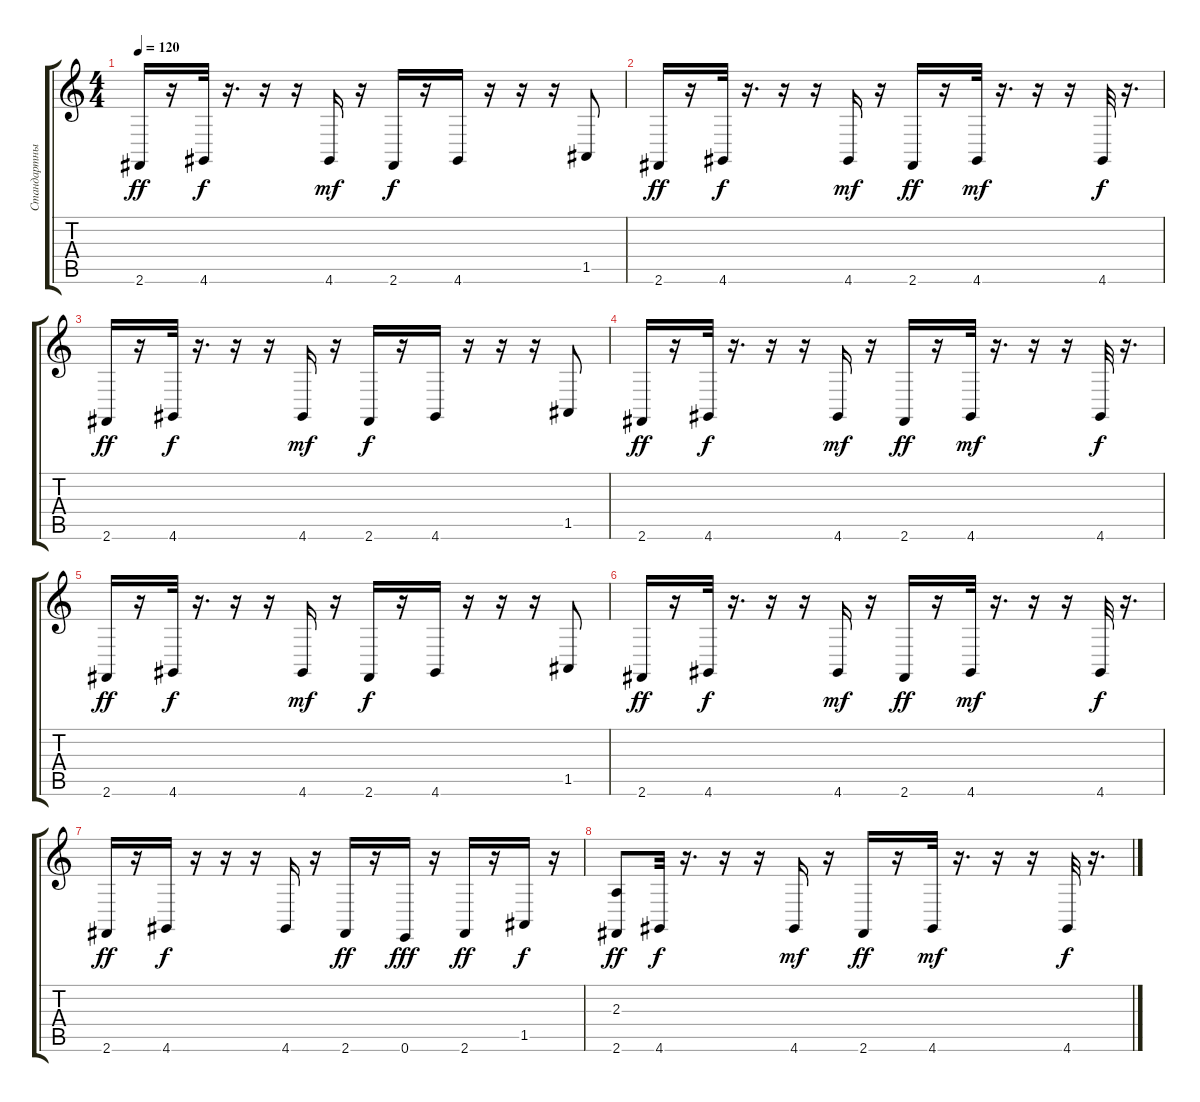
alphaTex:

\track ("Стандартный Набор" "Стандартны") {instrument synthdrum bank 20}
\staff {score tabs}
\tuning (E4 B3 G3 D3 A2 E2) {hide}
\ts (4 4)
\tempo 120
\clef g2
\ks c
2.6.16{dy ff} r.16 4.6.32{dy f} r.16{d} r.16 r.16 4.6.16{dy mf} r.16 2.6.16{dy f} r.16 4.6.16 r.16 r.16 r.16 1.5.8 |
2.6.16{dy ff} r.16 4.6.32{dy f} r.16{d} r.16 r.16 4.6.16{dy mf} r.16 2.6.16{dy ff} r.16 4.6.32{dy mf} r.16{d} r.16 r.16 4.6.32{dy f} r.16{d} |
2.6.16{dy ff} r.16 4.6.32{dy f} r.16{d} r.16 r.16 4.6.16{dy mf} r.16 2.6.16{dy f} r.16 4.6.16 r.16 r.16 r.16 1.5.8 |
2.6.16{dy ff} r.16 4.6.32{dy f} r.16{d} r.16 r.16 4.6.16{dy mf} r.16 2.6.16{dy ff} r.16 4.6.32{dy mf} r.16{d} r.16 r.16 4.6.32{dy f} r.16{d} |
2.6.16{dy ff} r.16 4.6.32{dy f} r.16{d} r.16 r.16 4.6.16{dy mf} r.16 2.6.16{dy f} r.16 4.6.16 r.16 r.16 r.16 1.5.8 |
2.6.16{dy ff} r.16 4.6.32{dy f} r.16{d} r.16 r.16 4.6.16{dy mf} r.16 2.6.16{dy ff} r.16 4.6.32{dy mf} r.16{d} r.16 r.16 4.6.32{dy f} r.16{d} |
2.6.16{dy ff} r.16 4.6.16{dy f} r.16 r.16 r.16 4.6.16 r.16 2.6.16{dy ff} r.16 0.6.16{dy fff} r.16 2.6.16{dy ff} r.16 1.5.16{dy f} r.16 |
(2.3 2.6).8{dy ff} 4.6.32{dy f} r.16{d} r.16 r.16 4.6.16{dy mf} r.16 2.6.16{dy ff} r.16 4.6.32{dy mf} r.16{d} r.16 r.16 4.6.32{dy f} r.16{d}
